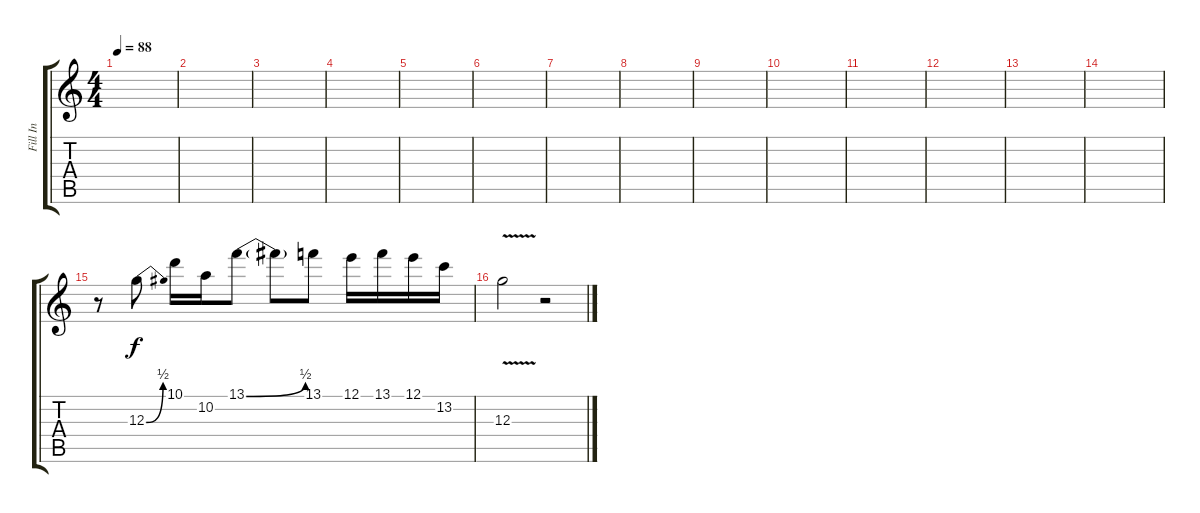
\track ("Fill In" "Fill In") {instrument overdrivenguitar}
\staff {score tabs}
\tuning (E4 B3 G3 D3 A2 E2) {hide}
\ts (4 4)
\tempo 88
\clef g2
\ks c
|
|
|
|
|
|
|
|
|
|
|
|
|
|
r.8 12.3{be (bend 0 0 60 2)}.8 10.1.16 10.2.16 13.1{be (bend 0 0 60 2)}.8 13.1{t}.8 13.1.8 12.1.16 13.1.16 12.1.16 13.2.16 |
12.3{v}.2 r.2
